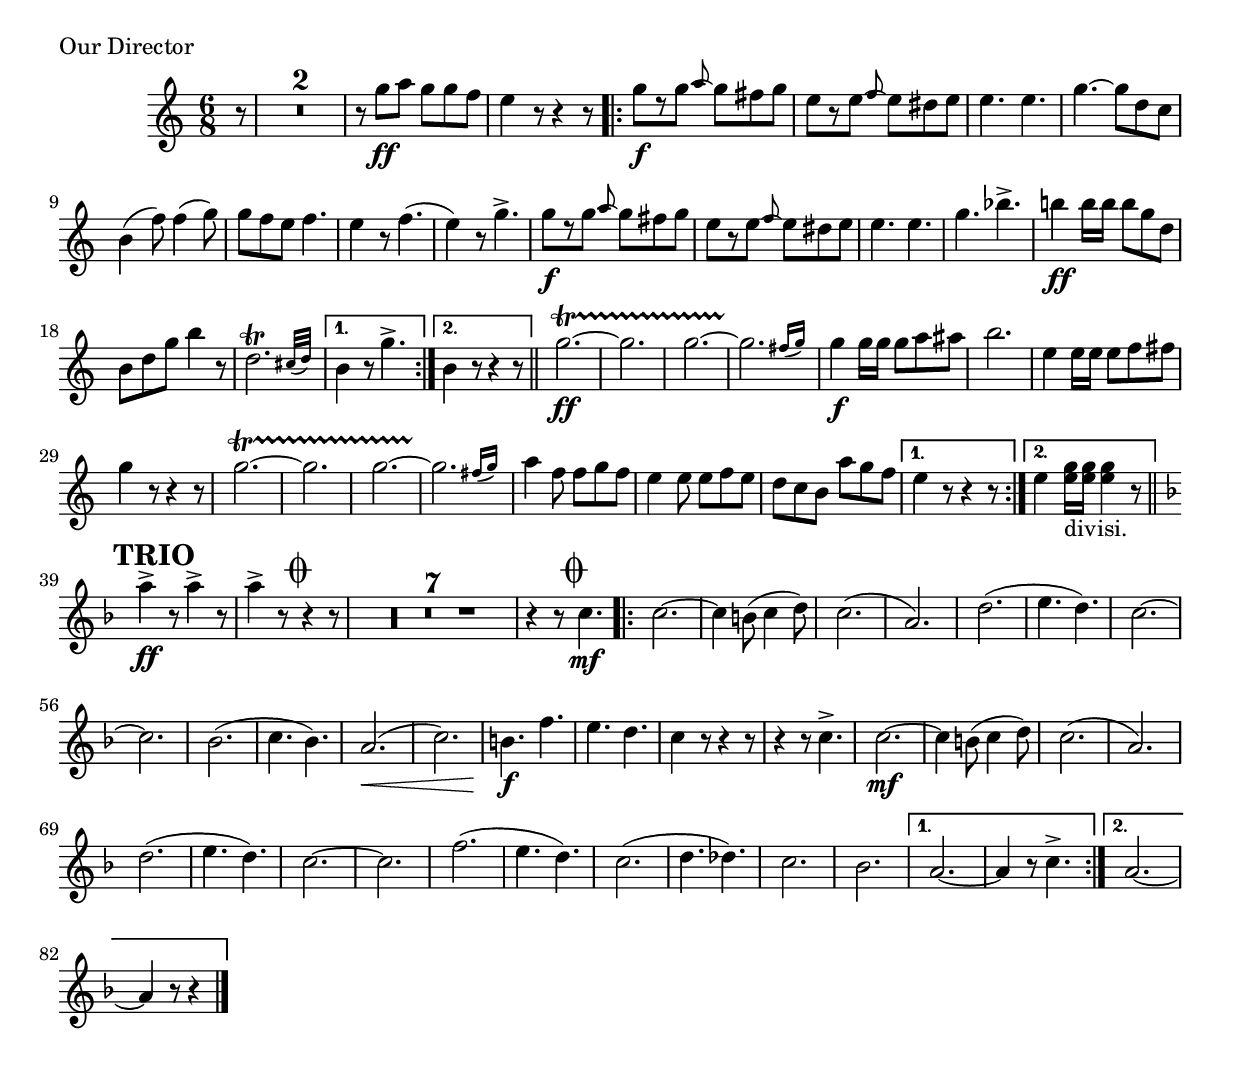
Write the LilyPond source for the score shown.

\version "2.18.0"
% When ready to include in collection: 1. Comment out paper.
% 				       2. Create include file of relative and
%					  header.
#(allow-volta-hook "||")
%Comment out from here
%{
#(ly:set-option 'point-and-click #t)
#(set-default-paper-size "a4" 'portrait)
#(set-global-staff-size 18) % set staff-size when ready to print

\include "Marsch_format.ly"

%...to here
%}
  \score {

    % Svenska Polisens Marscher: 1. Our Director   
    \relative c'' { 
    	    \key c \major \time 6/8 
    	    \compressFullBarRests
    	    \set Score.markFormatter = #format-mark-box-letters
    	    \partial 8 r8 |R2.*2 |r8 g'\ff a g g f |e4 r8 r4 r8
    	    
    	    \repeat volta 2 {
    	    g8\f [r g~] \grace a g fis g |e [r e~] \grace f e dis e |e4. e
    	    g4.~ g8 d c |b4 (f'8) f4 (g8) |g f e f4. |e4 r8 f4. ( |e4) r8 g4.->
    	    g8\f [r g~] \grace a g fis g |e [r e~] \grace f e dis e |e4. e
    	    g bes-> |b!4\ff b16 b b8 g d |b d g b4 r8 
    	    \afterGrace d,2.\trill { cis32[ (d)] } }
    	    
    	    \alternative {
    	    	    {b4 r8 g'4.->}
    	    	    {b,4 r8 r4 r8 \bar "||"}
    	    }

    	    \repeat volta 2 {
    	    	    g'2.~\ff\startTrillSpan |g |g~ 
    	    	    \afterGrace g\stopTrillSpan {fis16 [(g)]} 
    	    	    g4\f g16 g g8 a ais |b2. |e,4 e16 e e8 f fis |g4 r8 r4 r8
    	    	    g2.~\startTrillSpan |g |g~ 
    	    	    \afterGrace g\stopTrillSpan {fis16 [(g)]}
    	    	    a4 f8 f g f |e4 e8 e f e |d c b a' g f }
    	    	     
    	    	    \alternative {
    	    	    {e4 r8 r4 r8}
    	    	    {e4 <g e>16_\markup {divisi.} <g e> <g e>4 r8\bar "||"}
    	    	    }
    	    	    
    	  \key f \major
    	  \mark \markup {\bold TRIO}
    	  a4->\ff r8 a4-> r8 
    	  a4-> r8 \mark \markup { \musicglyph #"scripts.coda" } r4 r8 
    	  R2.*7 
    	  r4 r8 \mark \markup { \musicglyph #"scripts.coda" } c,4.\mf
 
    	  \repeat volta 2 {
    	  c2.~ |c4 b8 (c4 d8) |c2. ( |a) |d ( |e4. d) |c2.~ |c |bes ( |c4. bes)
    	  a2.\< ( |c) |b4.\f f' |e d |c4 r8 r4 r8 |r4 r8 c4.-> |c2.~\mf 
    	  c4 b8 (c4 d8) |c2. ( |a) |d ( |e4. d) |c2.~ |c |f ( |e4. d) |c2. (
    	  d4. des) |c2. |bes | }

    	  \alternative {
    	  	  {a2.~ |a4 r8 c4.->}
    	  	  {a2.~ |a4 r8 r4 \bar "|."}
    	  }   	  
    }%end relative
    \header {
    	    piece = "Our Director"
    	    composer = "F. E. Bigelow"
    	}
    	\layout {ragged-last = ##t
    	}
  }%end score
